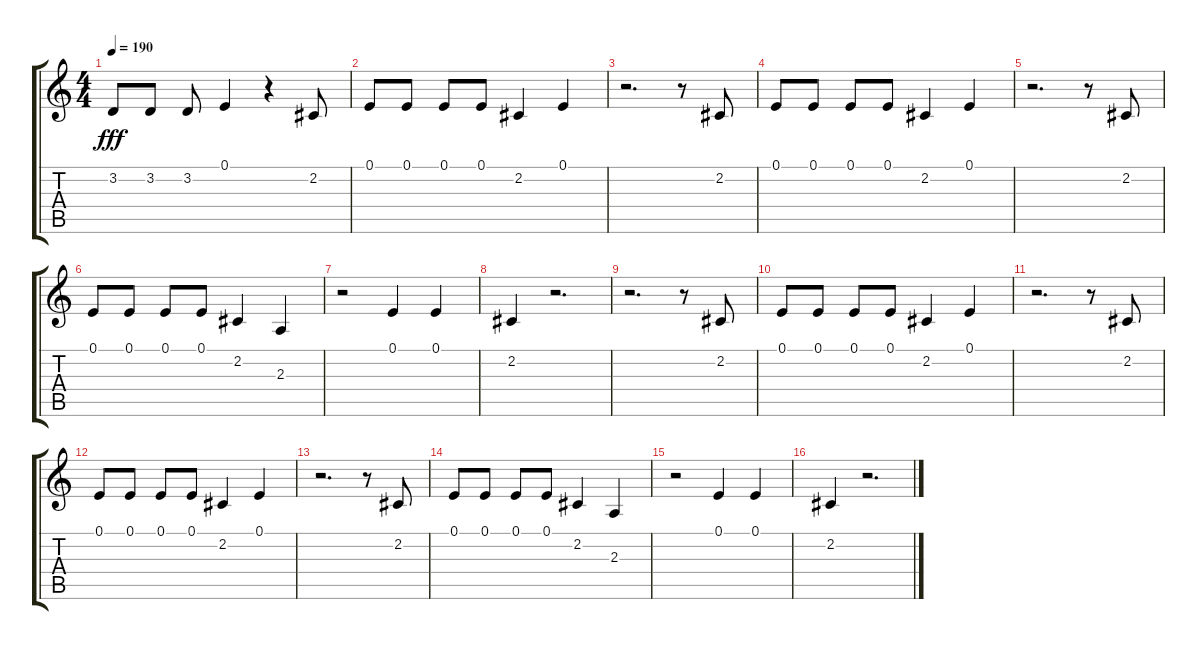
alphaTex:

\track "" {instrument oboe}
\staff {score tabs}
\tuning (E4 B3 G3 D3 A2 E2) {hide}
\ts (4 4)
\tempo 190
\clef g2
\ks c
3.2.8{dy fff} 3.2.8 3.2.8 0.1.4 r.4 2.2.8 |
0.1.8 0.1.8 0.1.8 0.1.8 2.2.4 0.1.4 |
r.2{d} r.8 2.2.8 |
0.1.8 0.1.8 0.1.8 0.1.8 2.2.4 0.1.4 |
r.2{d} r.8 2.2.8 |
0.1.8 0.1.8 0.1.8 0.1.8 2.2.4 2.3.4 |
r.2 0.1.4 0.1.4 |
2.2.4 r.2{d} |
r.2{d} r.8 2.2.8 |
0.1.8 0.1.8 0.1.8 0.1.8 2.2.4 0.1.4 |
r.2{d} r.8 2.2.8 |
0.1.8 0.1.8 0.1.8 0.1.8 2.2.4 0.1.4 |
r.2{d} r.8 2.2.8 |
0.1.8 0.1.8 0.1.8 0.1.8 2.2.4 2.3.4 |
r.2 0.1.4 0.1.4 |
2.2.4 r.2{d}
